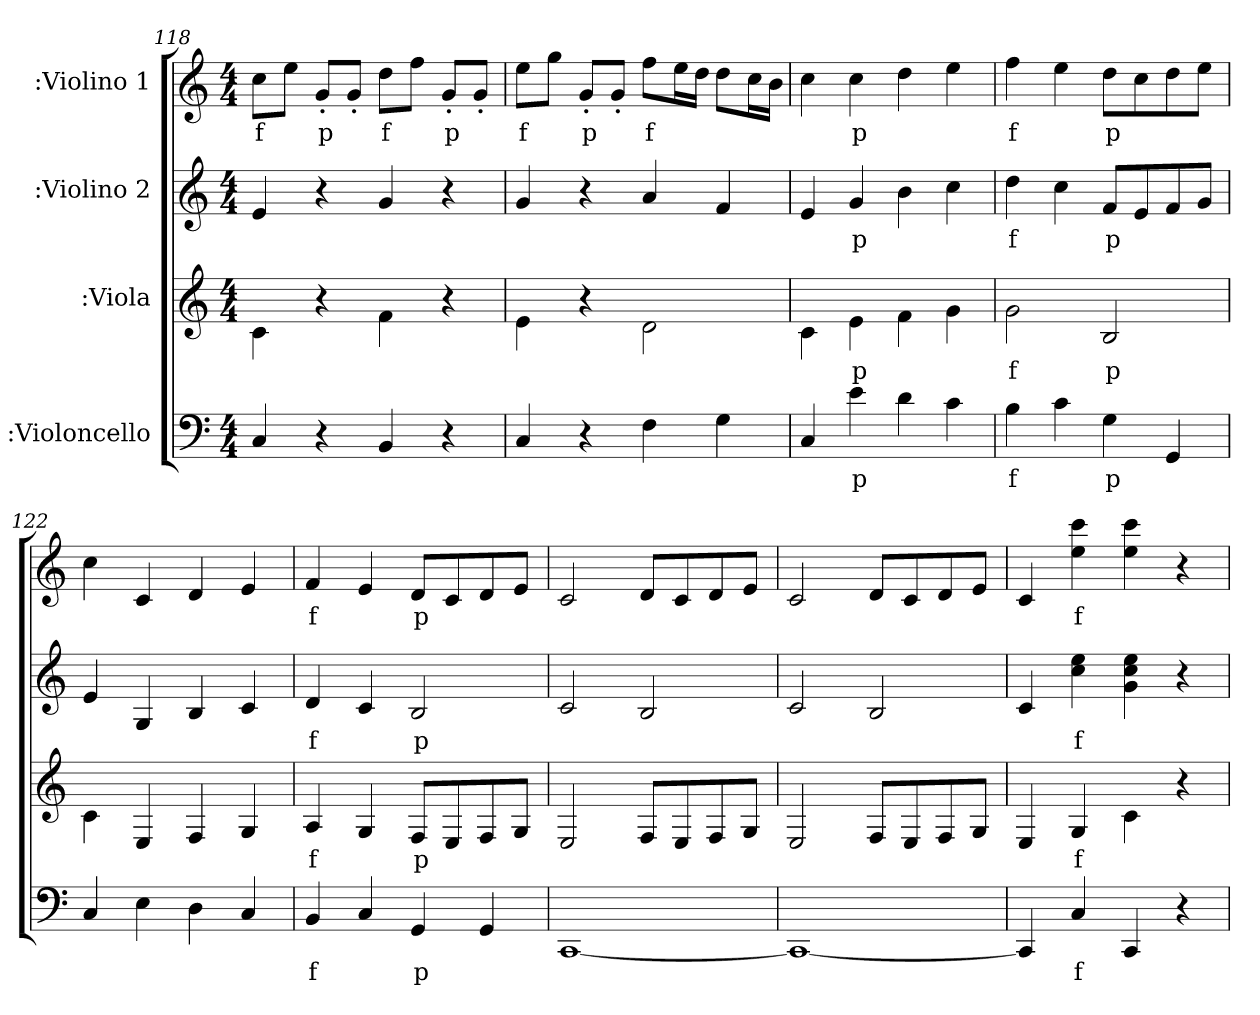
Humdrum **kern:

**kern	**text	**kern	**text	**kern	**text	**kern	**text
*part4	*part4	*part3	*part3	*part2	*part2	*part1	*part1
*staff4	*staff4	*staff3	*staff3	*staff2	*staff2	*staff1	*staff1
*I":Violoncello	*	*I":Viola	*	*I":Violino 2	*	*I":Violino 1	*
*clefF4	*	*	*	*clefG2	*	*clefG2	*
*k[]	*	*k[]	*	*k[]	*	*k[]	*
*C:	*	*C:	*	*C:	*	*C:	*
*M4/4	*	*M4/4	*	*M4/4	*	*M4/4	*
=118	=118	=118	=118	=118	=118	=118	=118
4C/	.	4c\	.	4e/	.	8cc\L	f
.	.	.	.	.	.	8ee\J	.
4r	.	4r	.	4r	.	8g'>/L	p
.	.	.	.	.	.	8g'>/J	.
4BB/	.	4f\	.	4g/	.	8dd\L	f
.	.	.	.	.	.	8ff\J	.
4r	.	4r	.	4r	.	8g'>/L	p
.	.	.	.	.	.	8g'>/J	.
=119	=119	=119	=119	=119	=119	=119	=119
4C/	.	4e\	.	4g/	.	8ee\L	f
.	.	.	.	.	.	8gg\J	.
4r	.	4r	.	4r	.	8g'>/L	p
.	.	.	.	.	.	8g'>/J	.
4F\	.	2d\	.	4a/	.	8ff\L	f
.	.	.	.	.	.	16ee\L	.
.	.	.	.	.	.	16dd\JJ	.
4G\	.	.	.	4f/	.	8dd\L	.
.	.	.	.	.	.	16cc\L	.
.	.	.	.	.	.	16b\JJ	.
=120	=120	=120	=120	=120	=120	=120	=120
4C/	.	4c\	.	4e/	.	4cc\	.
4e\	p	4e\	p	4g/	p	4cc\	p
4d\	.	4f\	.	4b\	.	4dd\	.
4c\	.	4g\	.	4cc\	.	4ee\	.
=121	=121	=121	=121	=121	=121	=121	=121
4B\	f	2g\	f	4dd\	f	4ff\	f
4c\	.	.	.	4cc\	.	4ee\	.
4G\	p	2B/	p	8f/L	p	8dd\L	p
.	.	.	.	8e/	.	8cc\	.
4GG/	.	.	.	8f/	.	8dd\	.
.	.	.	.	8g/J	.	8ee\J	.
=122	=122	=122	=122	=122	=122	=122	=122
4C/	.	4c\	.	4e/	.	4cc\	.
4E\	.	4E/	.	4G/	.	4c/	.
4D\	.	4F/	.	4B/	.	4d/	.
4C/	.	4G/	.	4c/	.	4e/	.
=123	=123	=123	=123	=123	=123	=123	=123
4BB/	f	4A/	f	4d/	f	4f/	f
4C/	.	4G/	.	4c/	.	4e/	.
4GG/	p	8F/L	p	2B/	p	8d/L	p
.	.	8E/	.	.	.	8c/	.
4GG/	.	8F/	.	.	.	8d/	.
.	.	8G/J	.	.	.	8e/J	.
=124	=124	=124	=124	=124	=124	=124	=124
[1CC/	.	2E/	.	2c/	.	2c/	.
.	.	8F/L	.	2B/	.	8d/L	.
.	.	8E/	.	.	.	8c/	.
.	.	8F/	.	.	.	8d/	.
.	.	8G/J	.	.	.	8e/J	.
=125	=125	=125	=125	=125	=125	=125	=125
1CC/_	.	2E/	.	2c/	.	2c/	.
.	.	8F/L	.	2B/	.	8d/L	.
.	.	8E/	.	.	.	8c/	.
.	.	8F/	.	.	.	8d/	.
.	.	8G/J	.	.	.	8e/J	.
=126	=126	=126	=126	=126	=126	=126	=126
4CC/]	.	4E/	.	4c/	.	4c/	.
4C/	f	4G/	f	4ee\ 4cc\	f	4ccc\ 4ee\	f
4CC/	.	4c\	.	4ee\ 4cc\ 4g\	.	4ccc\ 4ee\	.
4r	.	4r	.	4r	.	4r	.
=	=	=	=	=	=	=	=
*-	*-	*-	*-	*-	*-	*-	*-
